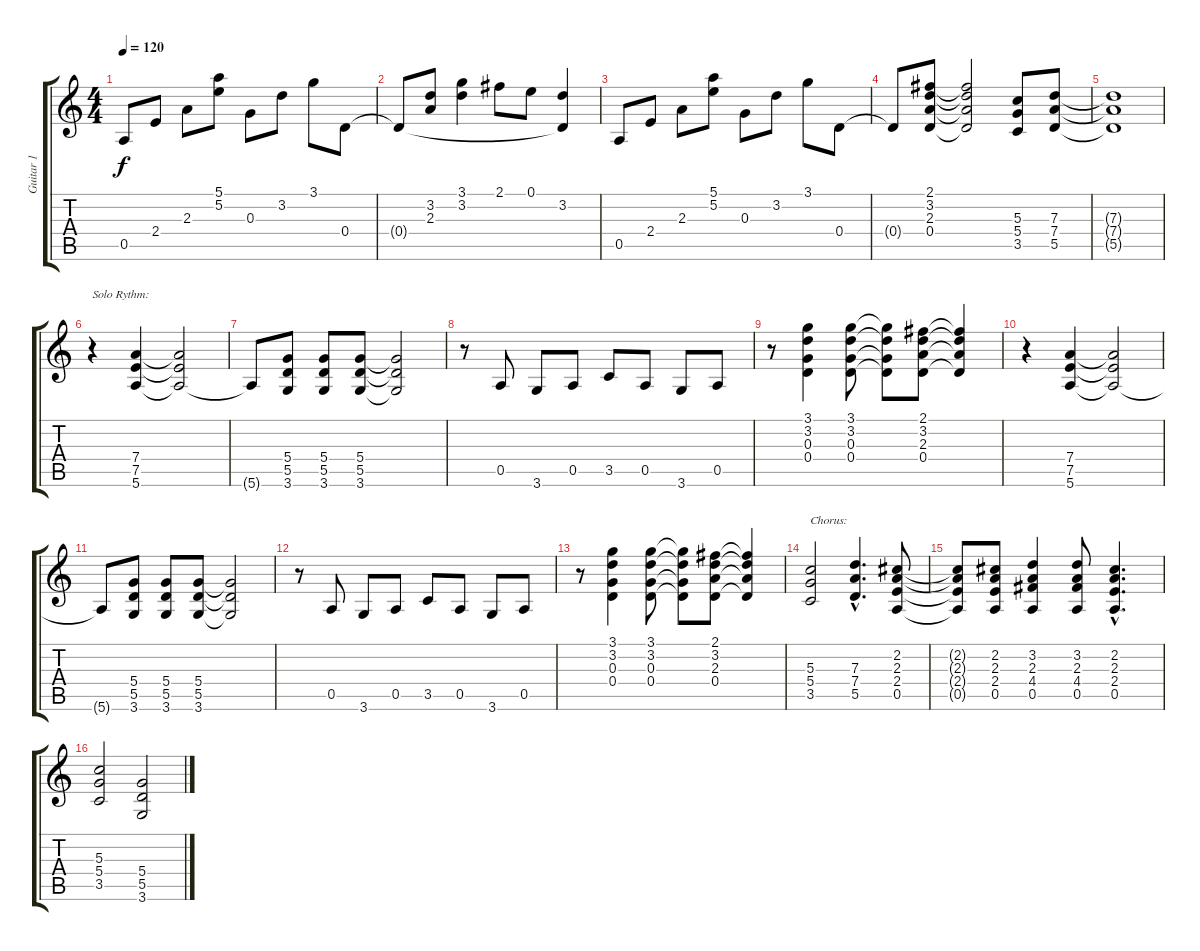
\track ("Guitar 1" "Guitar 1") {instrument distortionguitar}
\staff {score tabs}
\tuning (E4 B3 G3 D3 A2 E2) {hide}
\ts (4 4)
\tempo 120
\clef g2
\ks c
0.5.8{dy f} 2.4.8 2.3.8 (5.1 5.2).8 0.3.8 3.2.8 3.1.8 0.4.8 |
0.4{t}.8 (3.2 2.3).8 (3.1 3.2).4 2.1.8 0.1.8 (3.2 0.4{t}).4 |
0.5.8 2.4.8 2.3.8 (5.1 5.2).8 0.3.8 3.2.8 3.1.8 0.4.8 |
0.4{t}.8 (2.1 3.2 2.3 0.4).8 (2.1{t} 3.2{t} 2.3{t} 0.4{t}).2 (5.3 5.4 3.5).8 (7.3 7.4 5.5).8 |
(7.3{t} 7.4{t} 5.5{t}).1 |
r.4{txt "Solo Rythm:"} (7.4 7.5 5.6).4 (7.4{t} 7.5{t} 5.6{t}).2 |
5.6{t}.8 (5.4 5.5 3.6).8 (5.4 5.5 3.6).8 (5.4 5.5 3.6).8 (5.4{t} 5.5{t} 3.6{t}).2 |
r.8 0.5.8 3.6.8 0.5.8 3.5.8 0.5.8 3.6.8 0.5.8 |
r.8 (3.1 3.2 0.3 0.4).4 (3.1 3.2 0.3 0.4).8 (3.1{t} 3.2{t} 0.3{t} 0.4{t}).8 (2.1 3.2 2.3 0.4).8 (2.1{t} 3.2{t} 2.3{t} 0.4{t}).4 |
r.4 (7.4 7.5 5.6).4 (7.4{t} 7.5{t} 5.6{t}).2 |
5.6{t}.8 (5.4 5.5 3.6).8 (5.4 5.5 3.6).8 (5.4 5.5 3.6).8 (5.4{t} 5.5{t} 3.6{t}).2 |
r.8 0.5.8 3.6.8 0.5.8 3.5.8 0.5.8 3.6.8 0.5.8 |
r.8 (3.1 3.2 0.3 0.4).4 (3.1 3.2 0.3 0.4).8 (3.1{t} 3.2{t} 0.3{t} 0.4{t}).8 (2.1 3.2 2.3 0.4).8 (2.1{t} 3.2{t} 2.3{t} 0.4{t}).4 |
(5.3 5.4 3.5).2{txt "Chorus:"} (7.3{hac} 7.4{hac} 5.5{hac}).4{d} (2.2 2.3 2.4 0.5).8 |
(2.2{t} 2.3{t} 2.4{t} 0.5{t}).8 (2.2 2.3 2.4 0.5).8 (3.2 2.3 4.4 0.5).4 (3.2 2.3 4.4 0.5).8 (2.2{hac} 2.3{hac} 2.4{hac} 0.5{hac}).4{d} |
(5.3 5.4 3.5).2 (5.4 5.5 3.6).2
